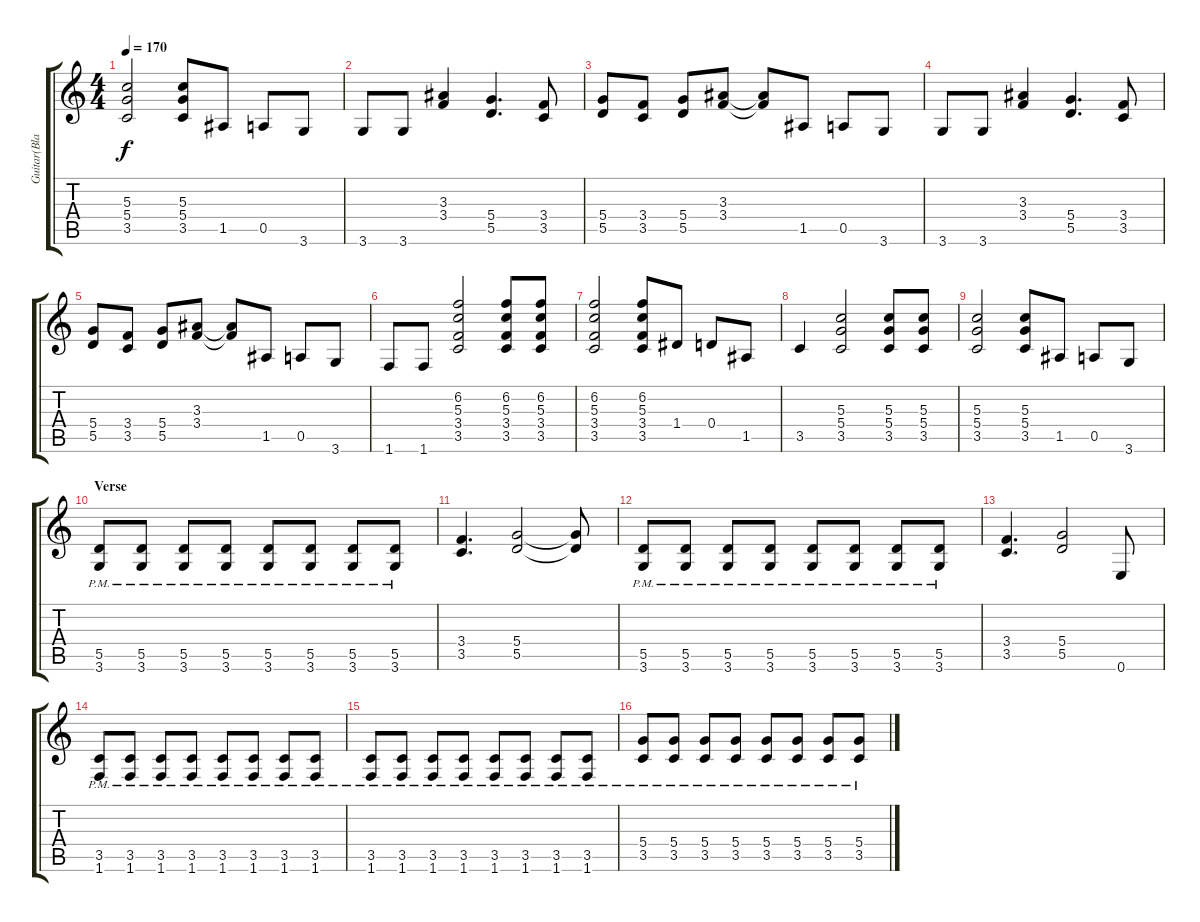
\track ("Guitar(Blackie)" "Guitar(Bla") {instrument distortionguitar}
\staff {score tabs}
\tuning (E4 B3 G3 D3 A2 E2) {hide}
\ts (4 4)
\tempo 170
\clef g2
\ks c
(5.3 5.4 3.5).2{dy f} (5.3 5.4 3.5).8 1.5.8 0.5.8 3.6.8 |
3.6.8 3.6.8 (3.3 3.4).4 (5.4 5.5).4{d} (3.4 3.5).8 |
(5.4 5.5).8 (3.4 3.5).8 (5.4 5.5).8 (3.3 3.4).8 (3.3{t} 3.4{t}).8 1.5.8 0.5.8 3.6.8 |
3.6.8 3.6.8 (3.3 3.4).4 (5.4 5.5).4{d} (3.4 3.5).8 |
(5.4 5.5).8 (3.4 3.5).8 (5.4 5.5).8 (3.3 3.4).8 (3.3{t} 3.4{t}).8 1.5.8 0.5.8 3.6.8 |
1.6.8 1.6.8 (6.2 5.3 3.4 3.5).2 (6.2 5.3 3.4 3.5).8 (6.2 5.3 3.4 3.5).8 |
(6.2 5.3 3.4 3.5).2 (6.2 5.3 3.4 3.5).8 1.4.8 0.4.8 1.5.8 |
3.5.4 (5.3 5.4 3.5).2 (5.3 5.4 3.5).8 (5.3 5.4 3.5).8 |
(5.3 5.4 3.5).2 (5.3 5.4 3.5).8 1.5.8 0.5.8 3.6.8 |
\section ("" "Verse")
(5.5{pm} 3.6{pm}).8 (5.5{pm} 3.6{pm}).8 (5.5{pm} 3.6{pm}).8 (5.5{pm} 3.6{pm}).8 (5.5{pm} 3.6{pm}).8 (5.5{pm} 3.6{pm}).8 (5.5{pm} 3.6{pm}).8 (5.5{pm} 3.6{pm}).8 |
(3.4 3.5).4{d} (5.4 5.5).2 (5.4{t} 5.5{t}).8 |
(5.5{pm} 3.6{pm}).8 (5.5{pm} 3.6{pm}).8 (5.5{pm} 3.6{pm}).8 (5.5{pm} 3.6{pm}).8 (5.5{pm} 3.6{pm}).8 (5.5{pm} 3.6{pm}).8 (5.5{pm} 3.6{pm}).8 (5.5{pm} 3.6{pm}).8 |
(3.4 3.5).4{d} (5.4 5.5).2 0.6.8 |
(3.5{pm} 1.6{pm}).8 (3.5{pm} 1.6{pm}).8 (3.5{pm} 1.6{pm}).8 (3.5{pm} 1.6{pm}).8 (3.5{pm} 1.6{pm}).8 (3.5{pm} 1.6{pm}).8 (3.5{pm} 1.6{pm}).8 (3.5{pm} 1.6{pm}).8 |
(3.5{pm} 1.6{pm}).8 (3.5{pm} 1.6{pm}).8 (3.5{pm} 1.6{pm}).8 (3.5{pm} 1.6{pm}).8 (3.5{pm} 1.6{pm}).8 (3.5{pm} 1.6{pm}).8 (3.5{pm} 1.6{pm}).8 (3.5{pm} 1.6{pm}).8 |
(5.4{pm} 3.5{pm}).8 (5.4{pm} 3.5{pm}).8 (5.4{pm} 3.5{pm}).8 (5.4{pm} 3.5{pm}).8 (5.4{pm} 3.5{pm}).8 (5.4{pm} 3.5{pm}).8 (5.4{pm} 3.5{pm}).8 (5.4{pm} 3.5).8
